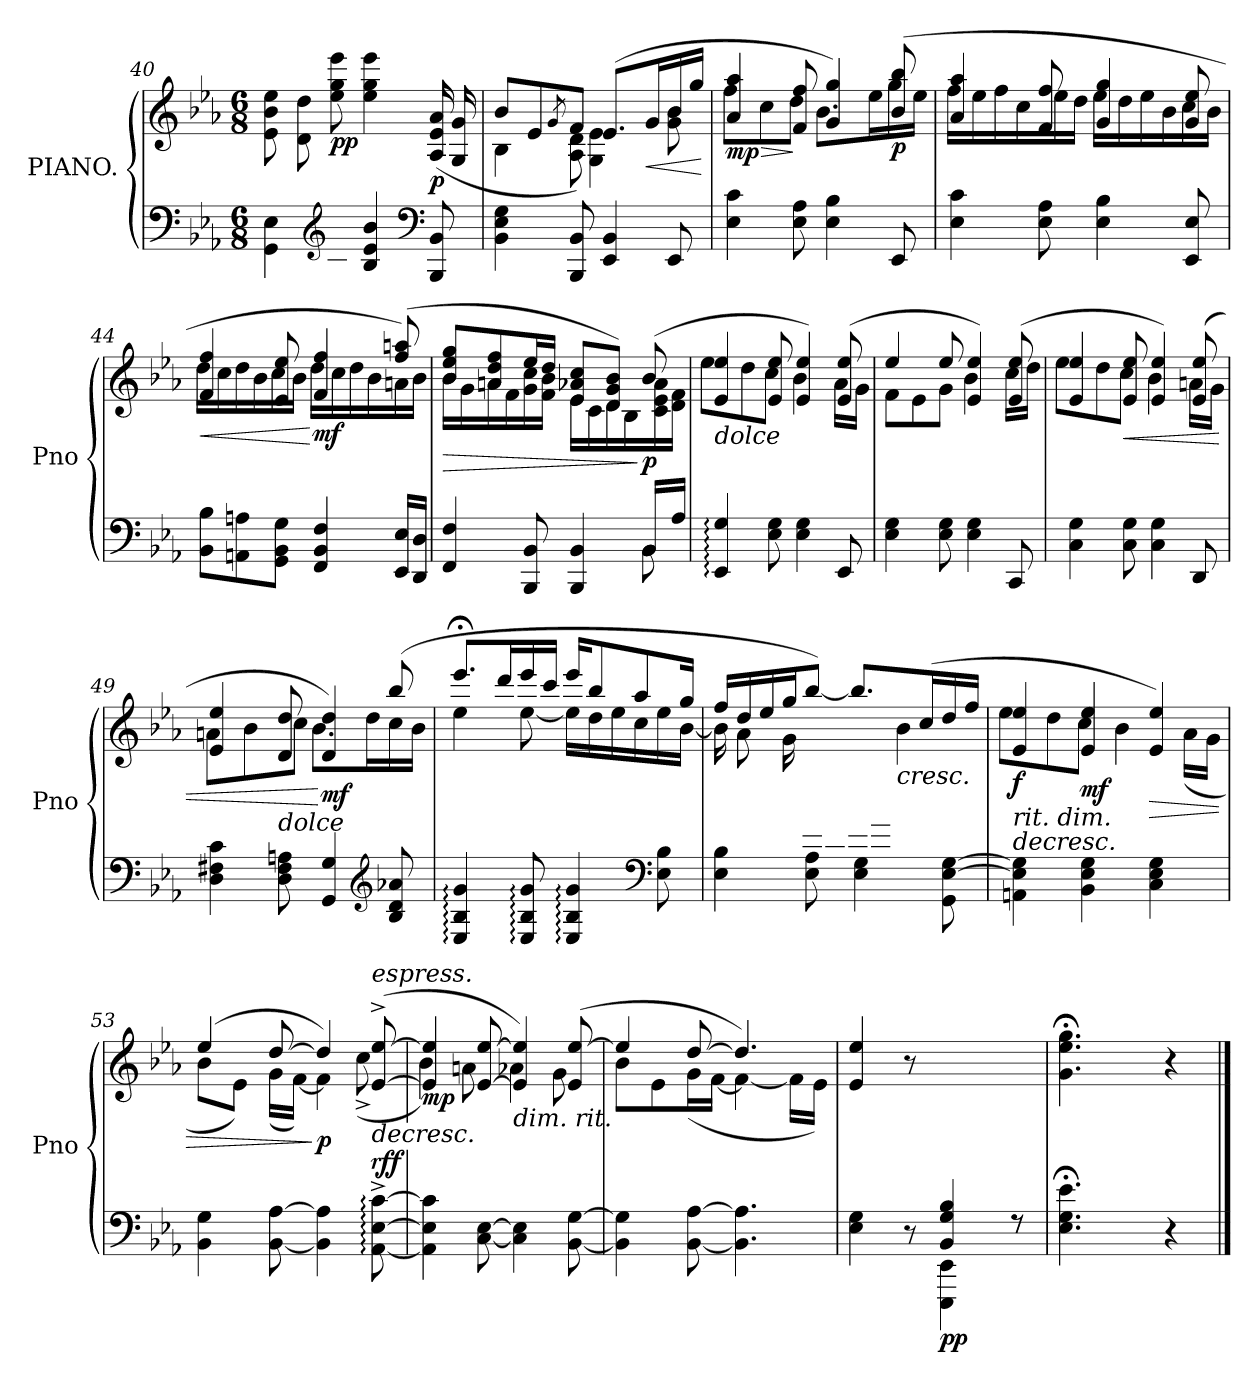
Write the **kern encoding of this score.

**kern	**kern	**dynam
*part1	*part1	*part1
*staff2	*staff1	*staff1/2
*I"PIANO.	*	*
*I'Pno	*	*
*clefF4	*clefG2	*
*k[b-e-a-]	*k[b-e-a-]	*
*M6/8	*M6/8	*
=40	=40	=40
*^	*^	*
4ryy	4GG\ 4E-\	(>8e-\ 8b-\ 8ee-\L	4ryy	.
.	.	8d\ 8dd\	.	.
*clefG2	*	*	*	*
!	!	!	!	!LO:DY:b
8c/ 8e-/ 8cc/J	8ryy	8ryy	8ee-\ 8gg\ 8eee-\	pp
4.ryy	4B-/ 4e-/ 4b-/)	8ryy	4ee-\ 4gg\ 4eee-\	.
.	.	8ryy	.	.
*clefF4	*	*	*	*
!	!	!	!	!LO:DY:b
.	8BBB-/ 8BB-/	(>16A-/ 16e-/ 16a-/LL	8ryy	p
.	.	16G/ 16g/JJ	.	.
*v	*v	*	*	*
=41	=41	=41	=41
4BB-\ 4E-\ 4G\	8b-/L	4B-\	.
.	8e-/	.	.
.	8qg/	.	.
8BBB-/ 8BB-/	8f/J)	8A-\ 8d\	.
4EE-/ 4BB-/	(>8.e-/L	4G\ 4e-\	.
!	!	!	!LO:HP:b
.	16g/L	.	<
8EE-/	16b-/	8g\ 8b-\	.
.	16gg/JJ	.	.
*	*v	*v	*
.	.	[
=42	=42	=42
!	!	!LO:HP:b
*	*^	*
!	!	!	!LO:DY:n=1:b
4E-\ 4c\	4a-/ 4aa-/	8ff\L	> mp
.	.	8cc\	.
8E-\ 8A-\	8f/ 8ff/	8dd\J	]
4E-\ 4B-\	4g/ 4gg/)	8.b-\L	.
.	.	16ee-\L	.
!	!	!	!LO:DY:n=2:b
8EE-/	(>8b-/ 8bb-/	16gg\	p
.	.	16ee-\JJ	.
!!LO:LB:g=z	!!
=43	=43	=43	=43
4E-\ 4c\	4a-/ 4aa-/	16ff\LL	.
.	.	16ee-\	.
.	.	16ff\	.
.	.	16cc\	.
8E-\ 8A-\	8f/ 8ff/	16ee-\	.
.	.	16dd\JJ	.
4E-\ 4B-\	4g/ 4gg/	16ee-\LL	.
.	.	16dd\	.
.	.	16ee-\	.
.	.	16b-\	.
8EE-/ 8E-/	8g/ 8ee-/	16cc\	.
.	.	16b-\JJ	.
=44	=44	=44	=44
!	!	!	!LO:HP:b
8BB-\ 8B-\L	4f/ 4ff/	16dd\LL	<
.	.	16cc\	.
8AAn\ 8An\	.	16dd\	.
.	.	16b-\	.
8GG\ 8BB-\ 8G\J	8e-/ 8ee-/	16cc\	.
.	.	16b-\JJ	.
!	!	!	!LO:DY:n=1:b
4FF/ 4BB-/ 4F/	4f/ 4ff/	16dd\LL	[ mf
.	.	16cc\	.
.	.	16dd\	.
.	.	16b-\	.
16EE-/ 16E-/LL	(>8ff/ 8aan/)	16an\	.
16DD/ 16D/JJ	.	16b-\JJ	.
=45	=45	=45	=45
*^	*	*	*
!	!	!	!	!LO:HP:b
4FF/ 4F/	8ryy	8b-/ 8ee-/ 8gg/L	16b-\LL	>
.	.	.	16g\	.
*v	*v	*	*	*
.	8an/ 8dd/ 8ff/	16a\	.
.	.	16f\	.
8BBB-/ 8BB-/	16ee-/L	16g\ 16cc\	.
.	16dd/JJ	16f\ 16b-\JJ	.
4BBB-/ 4BB-/	8e-/ 8a-X/ 8cc/L	16e-\LL	.
.	.	16c\	.
.	8d/ 8g/ 8b-/J)	16d\	.
.	.	16B-\	.
*^	*	*	*
!	!	!	!	!LO:DY:n=1:b
16BB-/LL	8BB-\	(>8b-/	16c\ 16e-\ 16a-\	] p
16A-/JJ	.	.	16d\ 16f\JJ	.
*v	*v	*	*	*
!!LO:LB:g=z	!!
=46	=46	=46	=46
!	!LO:TX:b:i:t=dolce	!	!
4EE-/: 4G/:	4e-/ 4ee-/	8ee-\L	.
.	.	8dd\	.
8E-\ 8G\	8e-/ 8ee-/	8cc\J	.
4E-\ 4G\	4e-/ 4ee-/)	4b-\	.
8EE-/	(>8e-/ 8ee-/	16a-\LL	.
.	.	16g\JJ	.
=47	=47	=47	=47
4E-\ 4G\	4ee-/	8f\L	.
.	.	8e-\	.
8E-\ 8G\	8ee-/	8g\J	.
4E-\ 4G\	4e-/ 4ee-/)	4b-\	.
8CC/	(>8e-/ 8ee-/	16cc\LL	.
.	.	16dd\JJ	.
=48	=48	=48	=48
4C\ 4G\	4e-/ 4ee-/	8ee-\L	.
.	.	8dd\	.
!	!	!	!LO:HP:b
8C\ 8G\	8e-/ 8ee-/	8cc\J	<
4C\ 4G\	4e-/ 4ee-/)	4b-\	.
8DD/	(>8e-/ 8ee-/	16an\LL	.
.	.	16g\JJ	.
=49	=49	=49	=49
4D\ 4F#X\ 4c\	4e-/ 4ee-/	8an\L	.
.	.	8b-\	.
!	!LO:TX:b:i:t=dolce	!	!
8D\ 8F#\ 8An\	8d/ 8dd/	8cc\J	.
!	!	!	!LO:DY:n=1:b
4GG/ 4G/	4d/ 4dd/)	8.b-\L	[ mf
.	.	16dd\L	.
*clefG2	*	*	*
8B-/ 8d/ 8a-X/	(>8bb-/	16cc\	.
.	.	16b-\JJ	.
!!LO:PB:g=z	!!
=50	=50	=50	=50
4E-/: 4B-/: 4g/:	8.eee-;</L	4ee-\	.
.	16ddd/L	.	.
8E-/: 8B-/: 8g/:	16eee-/	[8ee-\	.
.	16ccc/JJ	.	.
4E-/: 4B-/: 4g/:	16eee-/KL	16ee-\LL]	.
.	8bb-/	16dd\	.
.	.	16ee-\	.
.	8aa-/	16cc\	.
*clefF4	*	*	*
8E-\ 8B-\	.	16ee-\	.
.	16gg/Jk	[16b-\JJ	.
=51	=51	=51	=51
*^	*	*	*
4ryy	4E-\ 4B-\	16ff/LL	16b-\KL]	.
.	.	16dd/	(>8a-\	.
.	.	16ee-/	.	.
.	.	16gg/J	16g\L	.
16E-/yy: 16A-/yy: 16f/:	8E-\ 8A-\	[8bb-/J)	4ryy	.
16d/JJ	.	.	.	.
16E-\yy: 16G\yy: 16e-\:LL	4E-\ 4G\	8.bb-/L]	.	.
16g\JJ)	.	.	.	.
!	!	!	!	!LO:HP:b
4ryy	.	.	4b-\	<
.	.	(>16cc/L	.	.
.	8GG\ [8E-\ [8G\	16dd/	.	.
.	.	16ff/JJ	.	.
*v	*v	*	*	*
=52	=52	=52	=52
!	!LO:TX:b:i:t=rit. dim.	!	!
!	!	!	!LO:HP:b
!	!	!	!LO:DY:n=1:b
4AAn\ 4E-\] 4G\]	4e-/ 4ee-/	8ee-\L	> f
.	.	8dd\	[
*	*MM39	*	*
!	!	!	!LO:DY:n=2:b
4BB-\ 4E-\ 4G\	4e-/ 4ee-/	8cc\J	mf
.	.	4b-\	.
!	!	!	!LO:HP:b
4C\ 4E-\ 4G\	4e-/ 4ee-/)	.	>
.	.	(<16a-\LL	.
.	.	16g\JJ	.
=53	=53	=53	=53
*	*MM38	*	*
4BB-\ 4G\	(>4ee-/	8b-\L	.
.	.	8e-\J)	.
[8BB-\ [8A-\	[8dd/	(>16g\LL	.
.	.	[16f\JJ)	.
*	*MM37	*	*
!	!	!	!LO:DY:n=1:b
4BB-\] 4A-\]	4dd/])	4f\]	] p
!	!LO:TX:a:i:t=espress.	!	!
!	!	!	!LO:HP:b
!	!	!	!LO:DY:n=2:a=2
!	!	!	!LO:DY:n=3:b=2
[8AA-\:^ [8E-\:^ [8c\:^	(>[8e-/^ [8ee-/^	(<8cc^\	> rf f
!!LO:LB:g=z	!!
=54	=54	=54	=54
!	!	!	!LO:DY:b
4AA-\] 4E-\] 4c\]	4e-/] 4ee-/]	4b-\)	mp
*	*MM36	*	*
[8C\ [8E-\	[8e-/ [8ee-/	8an\	]
!	!LO:TX:b:i:t=dim. rit.	!	!
4C\] 4E-\]	(4e-/] 4ee-/])	4a-X\	.
*	*MM34	*	*
[8BB-\ [8G\	(>8e-/ [8ee-/	8g\	.
=55	=55	=55	=55
4BB-\] 4G\]	4ee-/]	8b-\L	.
.	.	8e-\	.
*	*MM32	*	*
[8BB-\ [8A-\	[8dd/	(<16g\L	.
.	.	[16f\JJ	.
4.BB-\] 4.A-\]	4.dd/])	4f\_	.
.	.	16f\LL]	.
.	.	16e-\JJ)	.
*	*v	*v	*
=56	=56	=56
*	*MM30	*
*^	*	*
4E-\ 4G\	4ryy	4e-/ 4ee-/	.
8r	8ryy	8r	]
*	*	*MM28	*
!	!	!	!LO:DY:b=2
4BB-/ 4G/ 4B-/	4EEE-\ 4EE-\	8ryy	pp
.	.	4ryy	.
8r	8rF	.	.
*v	*v	*	*
=57	=57	=57
4.E-\;< 4.G\;< 4.e-\;<	4.g\;< 4.ee-\;< 4.gg\;<	.
8ryy	8ryy	.
4r	4r	.
==	==	==
*-	*-	*-
